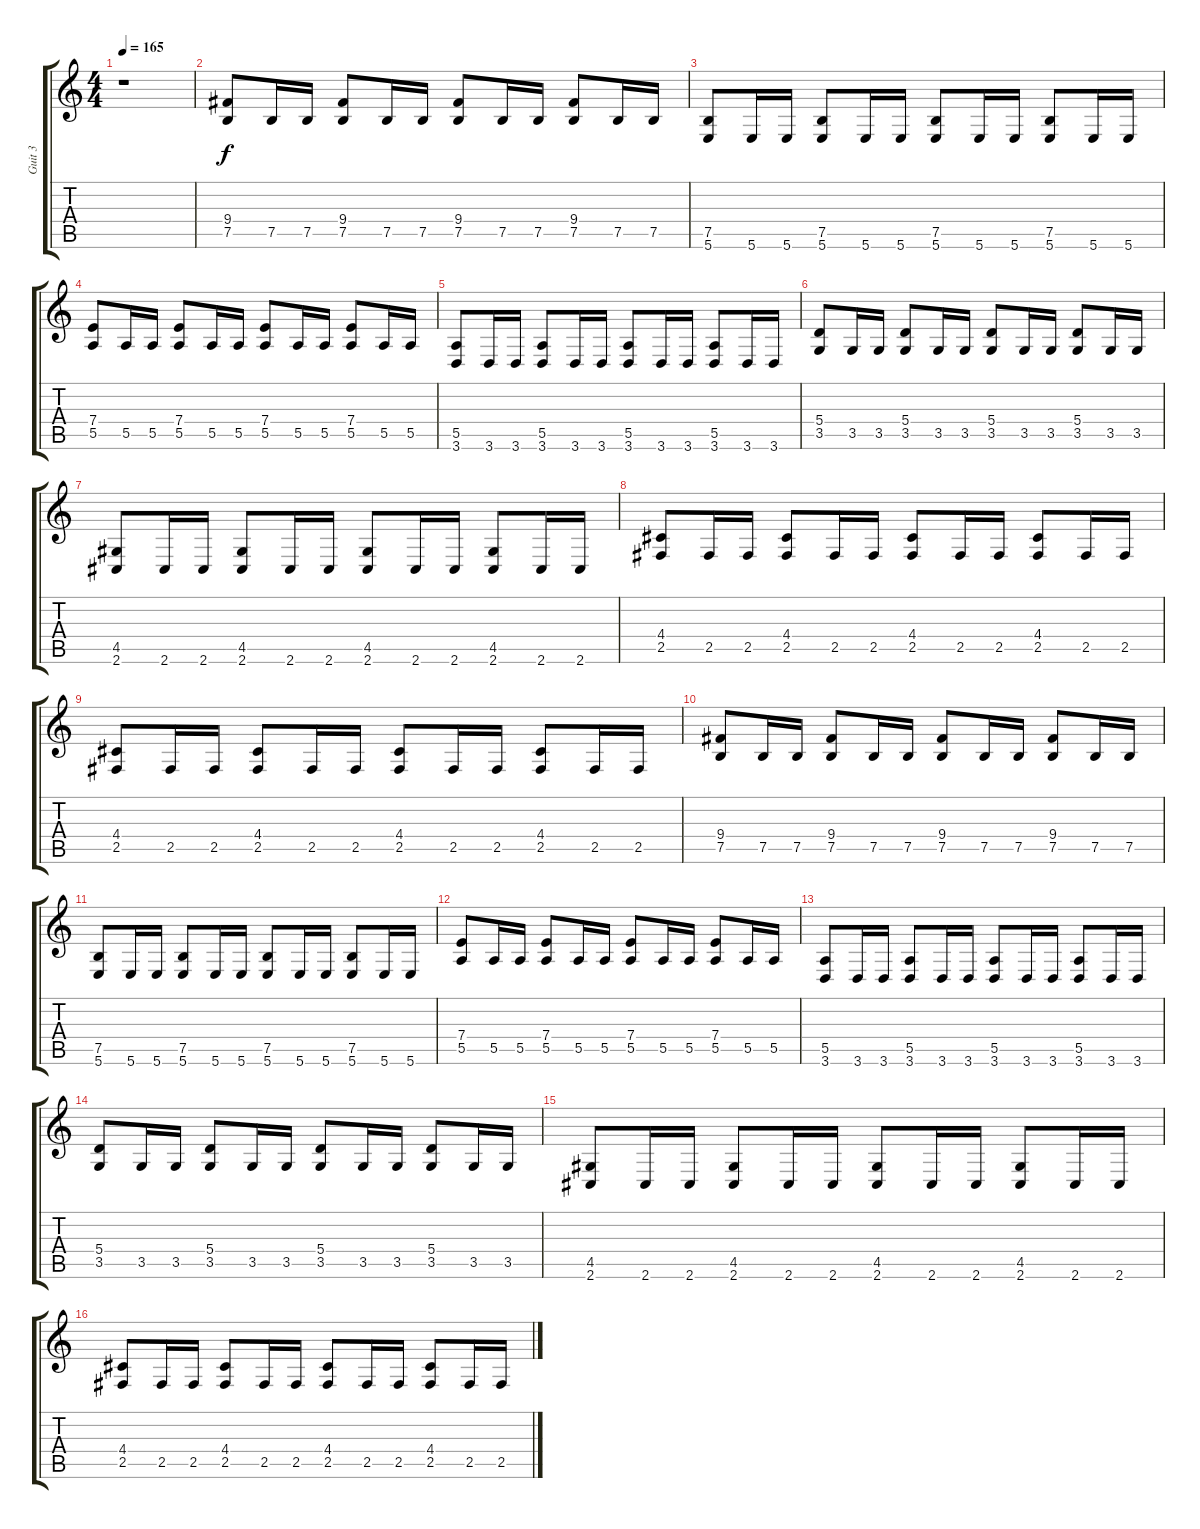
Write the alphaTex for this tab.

\track ("Guit 3" "Guit 3") {instrument distortionguitar}
\staff {score tabs}
\tuning (B3 Gb3 D3 A2 E2 B1) {hide}
\ts (4 4)
\tempo 165
\clef g2
\ks c
r.1{dy f} |
(9.4 7.5).8 7.5.16 7.5.16 (9.4 7.5).8 7.5.16 7.5.16 (9.4 7.5).8 7.5.16 7.5.16 (9.4 7.5).8 7.5.16 7.5.16 |
(7.5 5.6).8 5.6.16 5.6.16 (7.5 5.6).8 5.6.16 5.6.16 (7.5 5.6).8 5.6.16 5.6.16 (7.5 5.6).8 5.6.16 5.6.16 |
(7.4 5.5).8 5.5.16 5.5.16 (7.4 5.5).8 5.5.16 5.5.16 (7.4 5.5).8 5.5.16 5.5.16 (7.4 5.5).8 5.5.16 5.5.16 |
(5.5 3.6).8 3.6.16 3.6.16 (5.5 3.6).8 3.6.16 3.6.16 (5.5 3.6).8 3.6.16 3.6.16 (5.5 3.6).8 3.6.16 3.6.16 |
(5.4 3.5).8 3.5.16 3.5.16 (5.4 3.5).8 3.5.16 3.5.16 (5.4 3.5).8 3.5.16 3.5.16 (5.4 3.5).8 3.5.16 3.5.16 |
(4.5 2.6).8 2.6.16 2.6.16 (4.5 2.6).8 2.6.16 2.6.16 (4.5 2.6).8 2.6.16 2.6.16 (4.5 2.6).8 2.6.16 2.6.16 |
(4.4 2.5).8 2.5.16 2.5.16 (4.4 2.5).8 2.5.16 2.5.16 (4.4 2.5).8 2.5.16 2.5.16 (4.4 2.5).8 2.5.16 2.5.16 |
(4.4 2.5).8 2.5.16 2.5.16 (4.4 2.5).8 2.5.16 2.5.16 (4.4 2.5).8 2.5.16 2.5.16 (4.4 2.5).8 2.5.16 2.5.16 |
(9.4 7.5).8 7.5.16 7.5.16 (9.4 7.5).8 7.5.16 7.5.16 (9.4 7.5).8 7.5.16 7.5.16 (9.4 7.5).8 7.5.16 7.5.16 |
(7.5 5.6).8 5.6.16 5.6.16 (7.5 5.6).8 5.6.16 5.6.16 (7.5 5.6).8 5.6.16 5.6.16 (7.5 5.6).8 5.6.16 5.6.16 |
(7.4 5.5).8 5.5.16 5.5.16 (7.4 5.5).8 5.5.16 5.5.16 (7.4 5.5).8 5.5.16 5.5.16 (7.4 5.5).8 5.5.16 5.5.16 |
(5.5 3.6).8 3.6.16 3.6.16 (5.5 3.6).8 3.6.16 3.6.16 (5.5 3.6).8 3.6.16 3.6.16 (5.5 3.6).8 3.6.16 3.6.16 |
(5.4 3.5).8 3.5.16 3.5.16 (5.4 3.5).8 3.5.16 3.5.16 (5.4 3.5).8 3.5.16 3.5.16 (5.4 3.5).8 3.5.16 3.5.16 |
(4.5 2.6).8 2.6.16 2.6.16 (4.5 2.6).8 2.6.16 2.6.16 (4.5 2.6).8 2.6.16 2.6.16 (4.5 2.6).8 2.6.16 2.6.16 |
(4.4 2.5).8 2.5.16 2.5.16 (4.4 2.5).8 2.5.16 2.5.16 (4.4 2.5).8 2.5.16 2.5.16 (4.4 2.5).8 2.5.16 2.5.16
